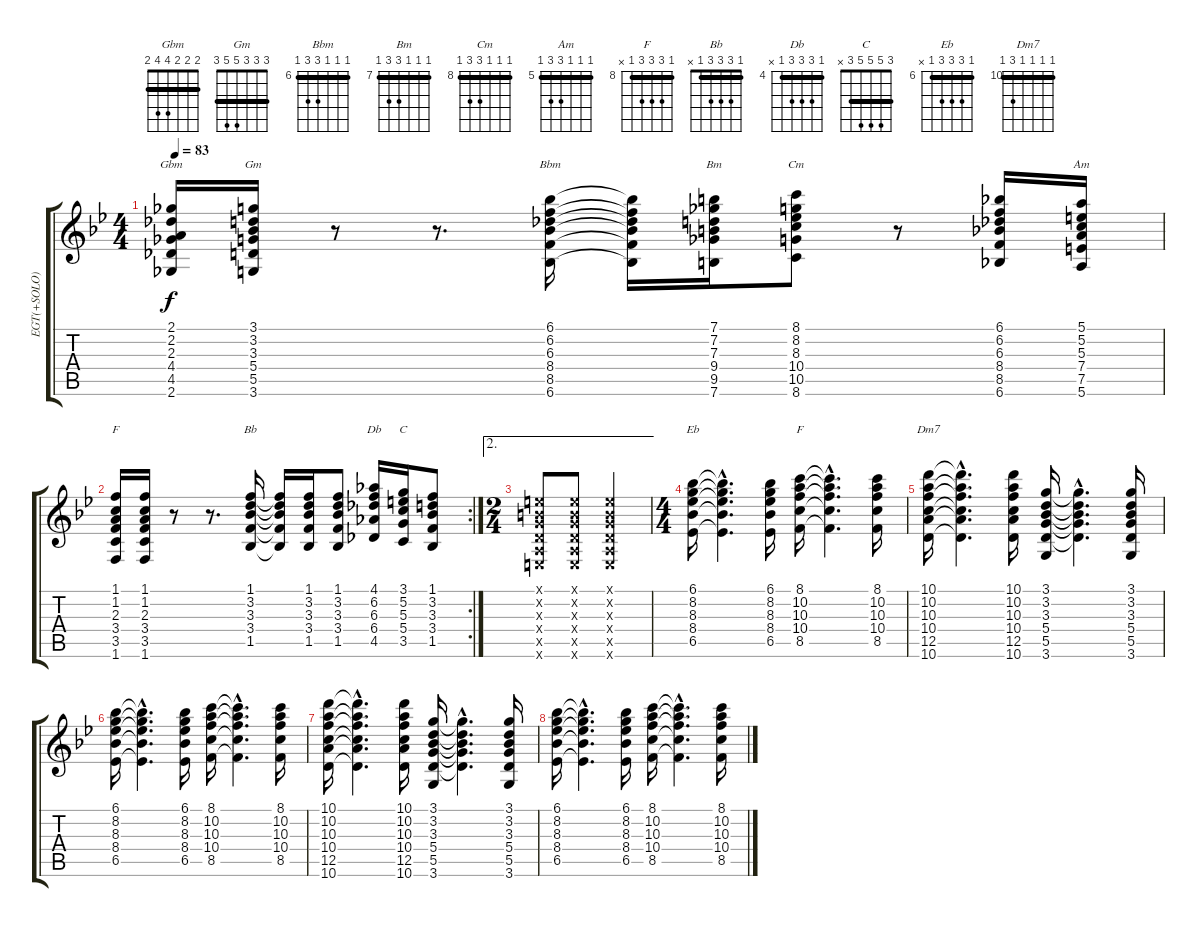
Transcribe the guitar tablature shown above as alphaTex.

\track ("EGT(+SOLO)" "EGT(+SOLO)") {instrument distortionguitar}
\staff {score tabs}
\tuning (E4 B3 G3 D3 A2 E2) {hide}
\chord ("Gbm" 2 2 2 4 4 2) {barre 2}
\chord ("Gm" 3 3 3 5 5 3) {barre 3}
\chord ("Bbm" 6 6 6 8 8 6) {firstfret 6 barre 6}
\chord ("Bm" 7 7 7 9 9 7) {firstfret 7 barre 7}
\chord ("Cm" 8 8 8 10 10 8) {firstfret 8 barre 8}
\chord ("Am" 5 5 5 7 7 5) {firstfret 5 barre 5}
\chord ("F" 1 1 2 3 3 1) {barre 1}
\chord ("Bb" 1 3 3 3 1 x) {barre 1}
\chord ("Db" 4 6 6 6 4 x) {firstfret 4 barre 4}
\chord ("C" 3 5 5 5 3 x) {barre 3}
\chord ("Eb" 6 8 8 8 6 x) {firstfret 6 barre 6}
\chord ("F" 8 10 10 10 8 x) {firstfret 8 barre 8}
\chord ("Dm7" 10 10 10 10 12 10) {firstfret 10 barre 10}
\ts (4 4)
\tempo 83
\clef g2
\ks gminor
(2.1 2.2 2.3 4.4 4.5 2.6).16{ch "Gbm" dy f} (3.1 3.2 3.3 5.4 5.5 3.6).16{ch "Gm"} r.8 r.8{d} (6.1 6.2 6.3 8.4 8.5 6.6).16{ch "Bbm"} (6.1{t} 6.2{t} 6.3{t} 8.4{t} 8.5{t} 6.6{t}).16 (7.1 7.2 7.3 9.4 9.5 7.6).16{ch "Bm"} (8.1 8.2 8.3 10.4 10.5 8.6).8{ch "Cm"} r.8 (6.1 6.2 6.3 8.4 8.5 6.6).16 (5.1 5.2 5.3 7.4 7.5 5.6).16{ch "Am"} |
\rc 2
(1.1 1.2 2.3 3.4 3.5 1.6).16{ch "F"} (1.1 1.2 2.3 3.4 3.5 1.6).16 r.8 r.8{d} (1.1 3.2 3.3 3.4 1.5).16{ch "Bb"} (1.1{t} 3.2{t} 3.3{t} 3.4{t} 1.5{t}).16 (1.1 3.2 3.3 3.4 1.5).16 (1.1 3.2 3.3 3.4 1.5).8 (4.1 6.2 6.3 6.4 4.5).16{ch "Db"} (3.1 5.2 5.3 5.4 3.5).16{ch "C"} (1.1 3.2 3.3 3.4 1.5).8 |
\ae 2
\ts (2 4)
(0.1{x} 0.2{x} 0.3{x} 0.4{x} 0.5{x} 0.6{x}).8 (0.1{x} 0.2{x} 0.3{x} 0.4{x} 0.5{x} 0.6{x}).8 (0.1{x} 0.2{x} 0.3{x} 0.4{x} 0.5{x} 0.6{x}).4 |
\ts (4 4)
(6.1 8.2 8.3 8.4 6.5).16{ch "Eb"} (6.1{hac t} 8.2{hac t} 8.3{hac t} 8.4{hac t} 6.5{hac t}).4{d} (6.1 8.2 8.3 8.4 6.5).16 (8.1 10.2 10.3 10.4 8.5).16{ch "F"} (8.1{hac t} 10.2{hac t} 10.3{hac t} 10.4{hac t} 8.5{hac t}).4{d} (8.1 10.2 10.3 10.4 8.5).16 |
(10.1 10.2 10.3 10.4 12.5 10.6).16{ch "Dm7"} (10.1{hac t} 10.2{hac t} 10.3{hac t} 10.4{hac t} 12.5{hac t} 10.6{hac t}).4{d} (10.1 10.2 10.3 10.4 12.5 10.6).16 (3.1 3.2 3.3 5.4 5.5 3.6).16 (3.1{hac t} 3.2{hac t} 3.3{hac t} 5.4{hac t} 5.5{hac t}).4{d} (3.1 3.2 3.3 5.4 5.5 3.6).16 |
(6.1 8.2 8.3 8.4 6.5).16 (6.1{hac t} 8.2{hac t} 8.3{hac t} 8.4{hac t} 6.5{hac t}).4{d} (6.1 8.2 8.3 8.4 6.5).16 (8.1 10.2 10.3 10.4 8.5).16 (8.1{hac t} 10.2{hac t} 10.3{hac t} 10.4{hac t} 8.5{hac t}).4{d} (8.1 10.2 10.3 10.4 8.5).16 |
(10.1 10.2 10.3 10.4 12.5 10.6).16 (10.1{hac t} 10.2{hac t} 10.3{hac t} 10.4{hac t} 12.5{hac t} 10.6{hac t}).4{d} (10.1 10.2 10.3 10.4 12.5 10.6).16 (3.1 3.2 3.3 5.4 5.5 3.6).16 (3.1{hac t} 3.2{hac t} 3.3{hac t} 5.4{hac t} 5.5{hac t}).4{d} (3.1 3.2 3.3 5.4 5.5 3.6).16 |
(6.1 8.2 8.3 8.4 6.5).16 (6.1{hac t} 8.2{hac t} 8.3{hac t} 8.4{hac t} 6.5{hac t}).4{d} (6.1 8.2 8.3 8.4 6.5).16 (8.1 10.2 10.3 10.4 8.5).16 (8.1{hac t} 10.2{hac t} 10.3{hac t} 10.4{hac t} 8.5{hac t}).4{d} (8.1 10.2 10.3 10.4 8.5).16
